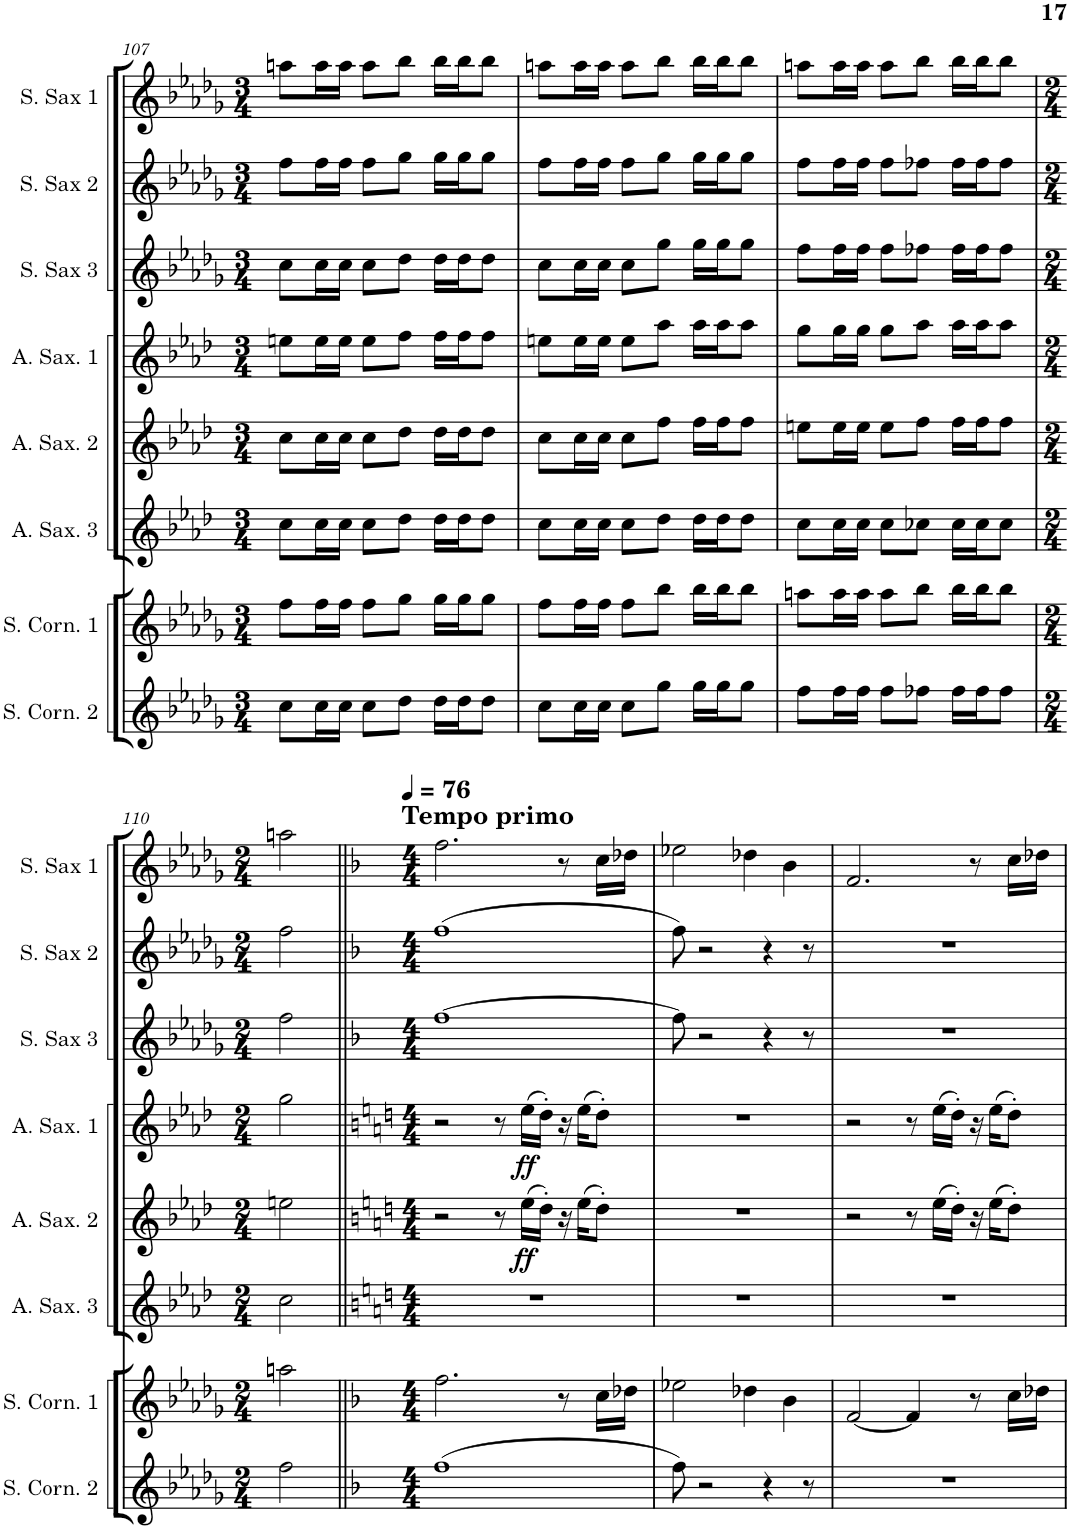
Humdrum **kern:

**kern	**kern	**kern	**kern	**dynam	**kern	**dynam	**kern	**kern	**kern
*part8	*part7	*part6	*part5	*part5	*part4	*part4	*part3	*part2	*part1
*staff8	*staff7	*staff6	*staff5	*staff5	*staff4	*staff4	*staff3	*staff2	*staff1
*I"Solo Cornet 2	*I"Solo Cornet 1	*I"Alt Sax 3	*I"Alt Sax 2	*	*I"Alt Sax 1	*	*I"Sopraan Sax 3	*I"Sopraan Sax 2	*I"Sopraan Sax 1
*I'S. Corn. 2	*I'S. Corn. 1	*I'A. Sax. 3	*I'A. Sax. 2	*	*I'A. Sax. 1	*	*I'S. Sax 3	*I'S. Sax 2	*I'S. Sax 1
!!LO:PB:g=z
*clefG2	*clefG2	*clefG2	*clefG2	*	*clefG2	*	*clefG2	*clefG2	*clefG2
*Trd1c2	*Trd1c2	*Trd5c9	*Trd5c9	*	*Trd5c9	*	*Trd1c2	*Trd1c2	*Trd1c2
*k[b-e-a-d-g-]	*k[b-e-a-d-g-]	*k[b-e-a-d-]	*k[b-e-a-d-]	*	*k[b-e-a-d-]	*	*k[b-e-a-d-g-]	*k[b-e-a-d-g-]	*k[b-e-a-d-g-]
*M3/4	*M3/4	*M3/4	*M3/4	*	*M3/4	*	*M3/4	*M3/4	*M3/4
=107	=107	=107	=107	=107	=107	=107	=107	=107	=107
8cc\L	8ff\L	8cc\L	8cc\L	.	8een\L	.	8cc\L	8ff\L	8aan\L
16cc\L	16ff\L	16cc\L	16cc\L	.	16ee\L	.	16cc\L	16ff\L	16aa\L
16cc\JJ	16ff\JJ	16cc\JJ	16cc\JJ	.	16ee\JJ	.	16cc\JJ	16ff\JJ	16aa\JJ
8cc\L	8ff\L	8cc\L	8cc\L	.	8ee\L	.	8cc\L	8ff\L	8aa\L
8dd-\J	8gg-\J	8dd-\J	8dd-\J	.	8ff\J	.	8dd-\J	8gg-\J	8bb-\J
16dd-\LL	16gg-\LL	16dd-\LL	16dd-\LL	.	16ff\LL	.	16dd-\LL	16gg-\LL	16bb-\LL
16dd-\J	16gg-\J	16dd-\J	16dd-\J	.	16ff\J	.	16dd-\J	16gg-\J	16bb-\J
8dd-\J	8gg-\J	8dd-\J	8dd-\J	.	8ff\J	.	8dd-\J	8gg-\J	8bb-\J
=108	=108	=108	=108	=108	=108	=108	=108	=108	=108
8cc\L	8ff\L	8cc\L	8cc\L	.	8een\L	.	8cc\L	8ff\L	8aan\L
16cc\L	16ff\L	16cc\L	16cc\L	.	16ee\L	.	16cc\L	16ff\L	16aa\L
16cc\JJ	16ff\JJ	16cc\JJ	16cc\JJ	.	16ee\JJ	.	16cc\JJ	16ff\JJ	16aa\JJ
8cc\L	8ff\L	8cc\L	8cc\L	.	8ee\L	.	8cc\L	8ff\L	8aa\L
8gg-\J	8bb-\J	8dd-\J	8ff\J	.	8aa-\J	.	8gg-\J	8gg-\J	8bb-\J
16gg-\LL	16bb-\LL	16dd-\LL	16ff\LL	.	16aa-\LL	.	16gg-\LL	16gg-\LL	16bb-\LL
16gg-\J	16bb-\J	16dd-\J	16ff\J	.	16aa-\J	.	16gg-\J	16gg-\J	16bb-\J
8gg-\J	8bb-\J	8dd-\J	8ff\J	.	8aa-\J	.	8gg-\J	8gg-\J	8bb-\J
=109	=109	=109	=109	=109	=109	=109	=109	=109	=109
8ff\L	8aan\L	8cc\L	8een\L	.	8gg\L	.	8ff\L	8ff\L	8aan\L
16ff\L	16aa\L	16cc\L	16ee\L	.	16gg\L	.	16ff\L	16ff\L	16aa\L
16ff\JJ	16aa\JJ	16cc\JJ	16ee\JJ	.	16gg\JJ	.	16ff\JJ	16ff\JJ	16aa\JJ
8ff\L	8aa\L	8cc\L	8ee\L	.	8gg\L	.	8ff\L	8ff\L	8aa\L
8ff-X\J	8bb-\J	8cc-X\J	8ff\J	.	8aa-\J	.	8ff-X\J	8ff-X\J	8bb-\J
16ff-\LL	16bb-\LL	16cc-\LL	16ff\LL	.	16aa-\LL	.	16ff-\LL	16ff-\LL	16bb-\LL
16ff-\J	16bb-\J	16cc-\J	16ff\J	.	16aa-\J	.	16ff-\J	16ff-\J	16bb-\J
8ff-\J	8bb-\J	8cc-\J	8ff\J	.	8aa-\J	.	8ff-\J	8ff-\J	8bb-\J
!!LO:LB:g=z
=110	=110	=110	=110	=110	=110	=110	=110	=110	=110
*M2/4	*M2/4	*M2/4	*M2/4	*	*M2/4	*	*M2/4	*M2/4	*M2/4
2ff\	2aan\	2cc\	2een\	.	2gg\	.	2ff\	2ff\	2aan\
=111||	=111||	=111||	=111||	=111||	=111||	=111||	=111||	=111||	=111||
*k[b-]	*k[b-]	*k[]	*k[]	*	*k[]	*	*k[b-]	*k[b-]	*k[b-]
*M4/4	*M4/4	*M4/4	*M4/4	*	*M4/4	*	*M4/4	*M4/4	*M4/4
*	*	*	*	*	*	*	*	*	*MM76
!	!	!	!	!	!	!	!	!	!LO:TX:a:B:t=Tempo primo
(1ff	2.ff\	1r	2r	.	2r	.	[1ff	(1ff	2.ff\
.	.	.	8r	.	8r	.	.	.	.
!	!	!	!	!LO:DY:b	!	!	!	!	!
.	.	.	(16ee\LL	ff	(16ee\LL	.	.	.	.
!	!	!	!	!	!	!LO:DY:b	!	!	!
.	.	.	16dd'\JJ)	.	16dd'\JJ)	ff	.	.	.
.	8r	.	16r	.	16r	.	.	.	8r
.	.	.	(16ee\KL	.	(16ee\KL	.	.	.	.
.	16cc\LL	.	8dd'\J)	.	8dd'\J)	.	.	.	16cc\LL
.	16dd-X\JJ	.	.	.	.	.	.	.	16dd-X\JJ
=112	=112	=112	=112	=112	=112	=112	=112	=112	=112
8ff\)	2ee-X\	1r	1r	.	1r	.	8ff\]	8ff\)	2ee-X\
2r	.	.	.	.	.	.	2r	2r	.
.	4dd-X\	.	.	.	.	.	.	.	4dd-X\
4r	.	.	.	.	.	.	4r	4r	.
.	4b-\	.	.	.	.	.	.	.	4b-\
8r	.	.	.	.	.	.	8r	8r	.
=113	=113	=113	=113	=113	=113	=113	=113	=113	=113
1r	[2f/	1r	2r	.	2r	.	1r	1r	2.f/
.	4f/]	.	8r	.	8r	.	.	.	.
.	.	.	(16ee\LL	.	(16ee\LL	.	.	.	.
.	.	.	16dd'\JJ)	.	16dd'\JJ)	.	.	.	.
.	8r	.	16r	.	16r	.	.	.	8r
.	.	.	(16ee\KL	.	(16ee\KL	.	.	.	.
.	16cc\LL	.	8dd'\J)	.	8dd'\J)	.	.	.	16cc\LL
.	16dd-X\JJ	.	.	.	.	.	.	.	16dd-X\JJ
=	=	=	=	=	=	=	=	=	=
*-	*-	*-	*-	*-	*-	*-	*-	*-	*-
